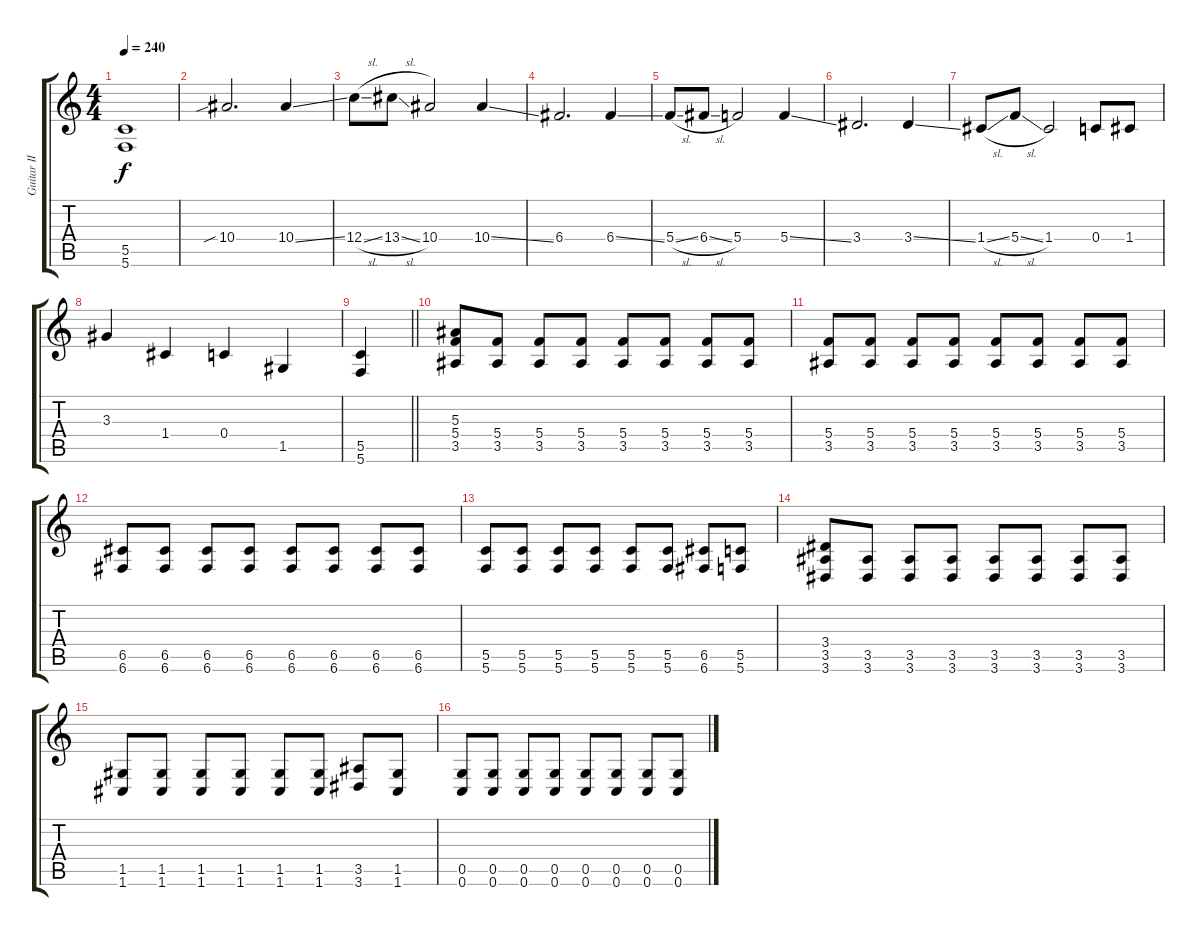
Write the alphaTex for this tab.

\track ("Guitar II" "Guitar II") {instrument distortionguitar}
\staff {score tabs}
\tuning (D4 A3 F3 C3 G2 C2) {hide}
\ts (4 4)
\tempo 240
\clef g2
\ks c
(5.5 5.6).1{dy f} |
10.4{sib}.2{d} 10.4{ss}.4 |
12.4{sl}.8 13.4{sl}.8 10.4.2 10.4{ss}.4 |
6.4.2{d} 6.4{ss}.4 |
5.4{sl}.8 6.4{sl}.8 5.4.2 5.4{ss}.4 |
3.4.2{d} 3.4{ss}.4 |
1.4{sl}.8 5.4{sl}.8 1.4.2 0.4.8 1.4.8 |
3.3.4 1.4.4 0.4.4 1.5.4 |
\barLineRight lightlight
(5.5 5.6).4 |
(5.3 5.4 3.5).8 (5.4 3.5).8 (5.4 3.5).8 (5.4 3.5).8 (5.4 3.5).8 (5.4 3.5).8 (5.4 3.5).8 (5.4 3.5).8 |
(5.4 3.5).8 (5.4 3.5).8 (5.4 3.5).8 (5.4 3.5).8 (5.4 3.5).8 (5.4 3.5).8 (5.4 3.5).8 (5.4 3.5).8 |
(6.5 6.6).8 (6.5 6.6).8 (6.5 6.6).8 (6.5 6.6).8 (6.5 6.6).8 (6.5 6.6).8 (6.5 6.6).8 (6.5 6.6).8 |
(5.5 5.6).8 (5.5 5.6).8 (5.5 5.6).8 (5.5 5.6).8 (5.5 5.6).8 (5.5 5.6).8 (6.5 6.6).8 (5.5 5.6).8 |
(3.4 3.5 3.6).8 (3.5 3.6).8 (3.5 3.6).8 (3.5 3.6).8 (3.5 3.6).8 (3.5 3.6).8 (3.5 3.6).8 (3.5 3.6).8 |
(1.5 1.6).8 (1.5 1.6).8 (1.5 1.6).8 (1.5 1.6).8 (1.5 1.6).8 (1.5 1.6).8 (3.5 3.6).8 (1.5 1.6).8 |
(0.5 0.6).8 (0.5 0.6).8 (0.5 0.6).8 (0.5 0.6).8 (0.5 0.6).8 (0.5 0.6).8 (0.5 0.6).8 (0.5 0.6).8
